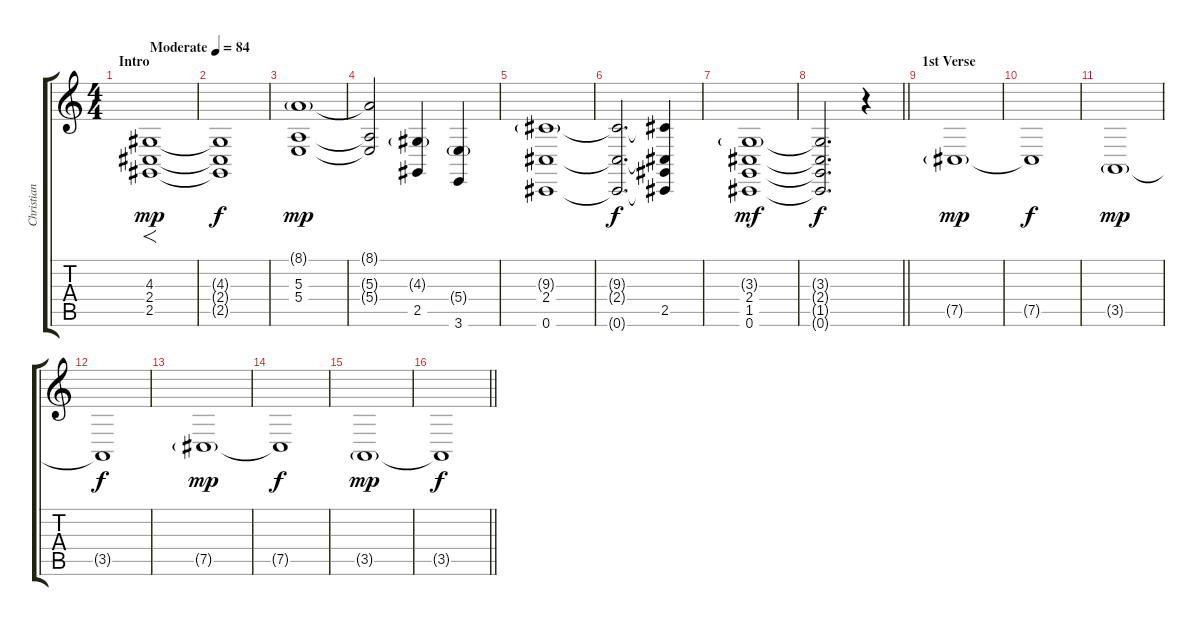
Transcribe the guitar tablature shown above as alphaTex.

\track ("Christian Kretschmar" "Christian ") {instrument stringensemble2}
\staff {score tabs}
\tuning (Db4 Ab3 E3 B2 Gb2 Db2) {hide}
\ts (4 4)
\section ("" "Intro")
\tempo (84 "Moderate")
\clef g2
\ks c
(4.3 2.4 2.5).1{f dy mp instrument stringensemble2} |
(4.3{t} 2.4{t} 2.5{t}).1{dy f} |
(8.1{g} 5.3 5.4).1{dy mp} |
(8.1{t} 5.3{t} 5.4{t}).2 (4.3{g} 2.5).4 (5.4{g} 3.6).4 |
(9.3{g} 2.4 0.6).1 |
(9.3{t} 2.4{t} 0.6{t}).2{d dy f} (9.3{t} 2.4{t} 2.5 0.6{t}).4 |
(3.3{g} 2.4 1.5 0.6).1{dy mf} |
\barLineRight lightlight
(3.3{t} 2.4{t} 1.5{t} 0.6{t}).2{d dy f} r.4 |
\section ("" "1st Verse")
7.5{g}.1{dy mp} |
7.5{t}.1{dy f} |
3.5{g}.1{dy mp} |
3.5{t}.1{dy f} |
7.5{g}.1{dy mp} |
7.5{t}.1{dy f} |
3.5{g}.1{dy mp} |
\barLineRight lightlight
3.5{t}.1{dy f}
